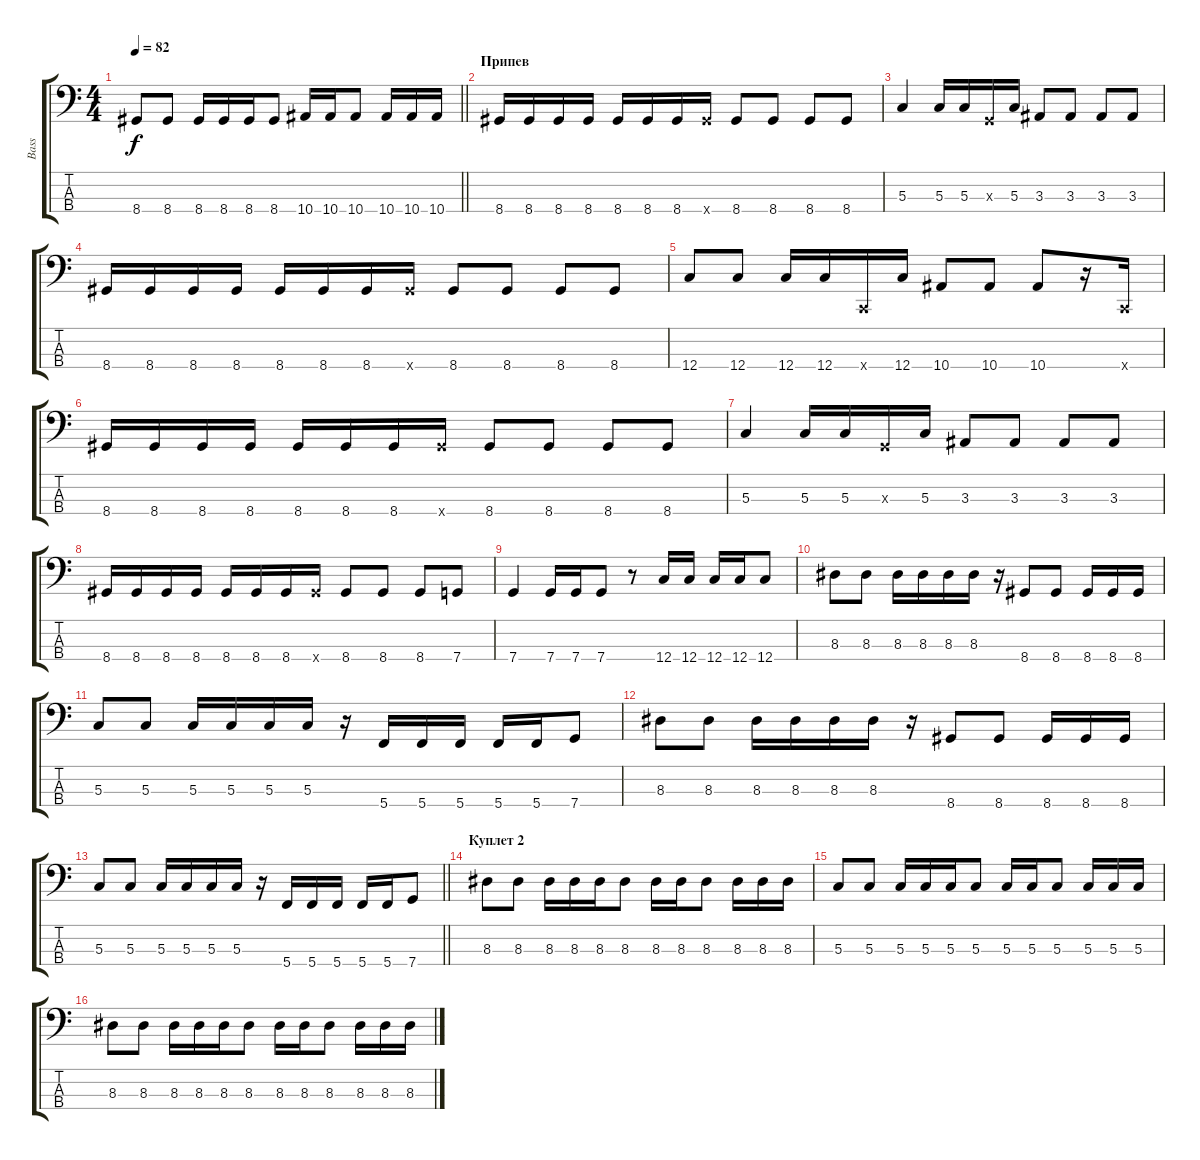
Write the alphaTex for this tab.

\track ("Bass" "Bass") {instrument electricbasspick}
\staff {score tabs}
\tuning (F2 C2 G1 C1) {hide}
\ts (4 4)
\tempo 82
\clef f4
\barLineRight lightlight
\ks c
8.4.8{dy f} 8.4.8 8.4.16 8.4.16 8.4.16 8.4.8 10.4.16 10.4.16 10.4.8 10.4.16 10.4.16 10.4.16 |
\section ("" "Припев")
8.4.16 8.4.16 8.4.16 8.4.16 8.4.16 8.4.16 8.4.16 8.4{x}.16 8.4.8 8.4.8 8.4.8 8.4.8 |
5.3.4 5.3.16 5.3.16 0.3{x}.16 5.3.16 3.3.8 3.3.8 3.3.8 3.3.8 |
8.4.16 8.4.16 8.4.16 8.4.16 8.4.16 8.4.16 8.4.16 8.4{x}.16 8.4.8 8.4.8 8.4.8 8.4.8 |
12.4.8 12.4.8 12.4.16 12.4.16 0.4{x}.16 12.4.16 10.4.8 10.4.8 10.4.8 r.16 0.4{x}.16 |
8.4.16 8.4.16 8.4.16 8.4.16 8.4.16 8.4.16 8.4.16 8.4{x}.16 8.4.8 8.4.8 8.4.8 8.4.8 |
5.3.4 5.3.16 5.3.16 0.3{x}.16 5.3.16 3.3.8 3.3.8 3.3.8 3.3.8 |
8.4.16 8.4.16 8.4.16 8.4.16 8.4.16 8.4.16 8.4.16 8.4{x}.16 8.4.8 8.4.8 8.4.8 7.4.8 |
7.4.4 7.4.16 7.4.16 7.4.8 r.8 12.4.16 12.4.16 12.4.16 12.4.16 12.4.8 |
8.3.8 8.3.8 8.3.16 8.3.16 8.3.16 8.3.16 r.16 8.4.8 8.4.8 8.4.16 8.4.16 8.4.16 |
5.3.8 5.3.8 5.3.16 5.3.16 5.3.16 5.3.16 r.16 5.4.16 5.4.16 5.4.16 5.4.16 5.4.16 7.4.8 |
8.3.8 8.3.8 8.3.16 8.3.16 8.3.16 8.3.16 r.16 8.4.8 8.4.8 8.4.16 8.4.16 8.4.16 |
\barLineRight lightlight
5.3.8 5.3.8 5.3.16 5.3.16 5.3.16 5.3.16 r.16 5.4.16 5.4.16 5.4.16 5.4.16 5.4.16 7.4.8 |
\section ("" "Куплет 2")
8.3.8 8.3.8 8.3.16 8.3.16 8.3.16 8.3.8 8.3.16 8.3.16 8.3.8 8.3.16 8.3.16 8.3.16 |
5.3.8 5.3.8 5.3.16 5.3.16 5.3.16 5.3.8 5.3.16 5.3.16 5.3.8 5.3.16 5.3.16 5.3.16 |
8.3.8 8.3.8 8.3.16 8.3.16 8.3.16 8.3.8 8.3.16 8.3.16 8.3.8 8.3.16 8.3.16 8.3.16
